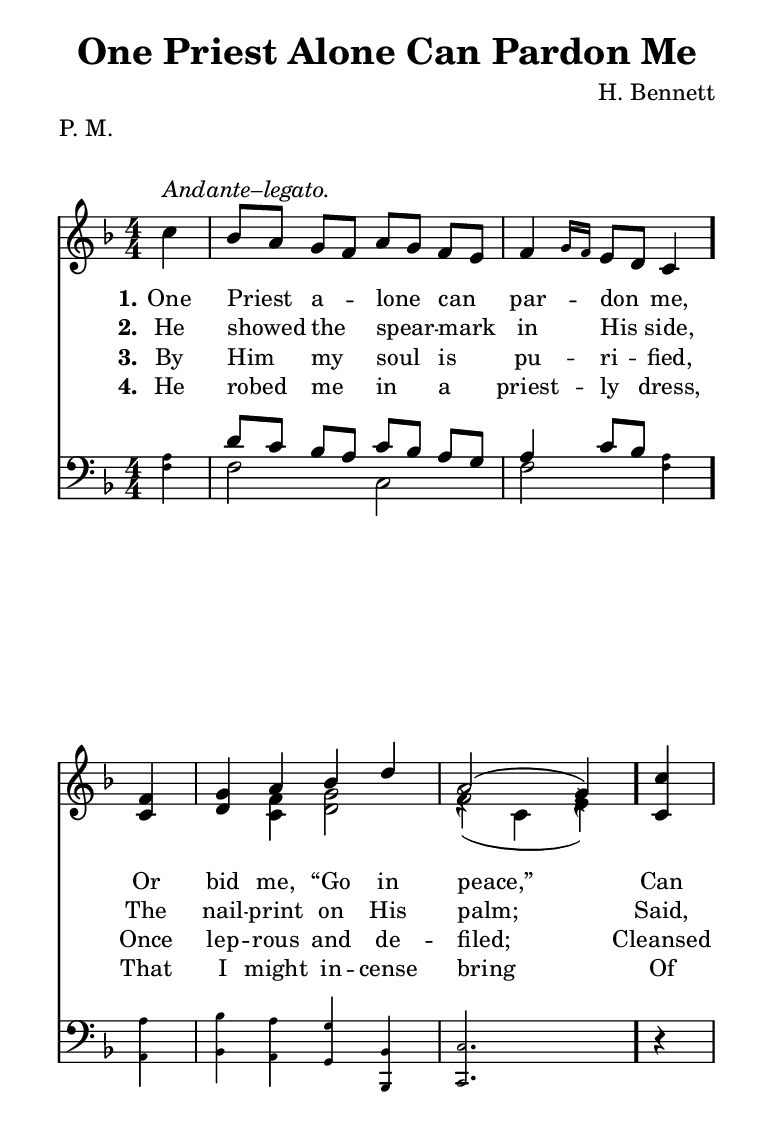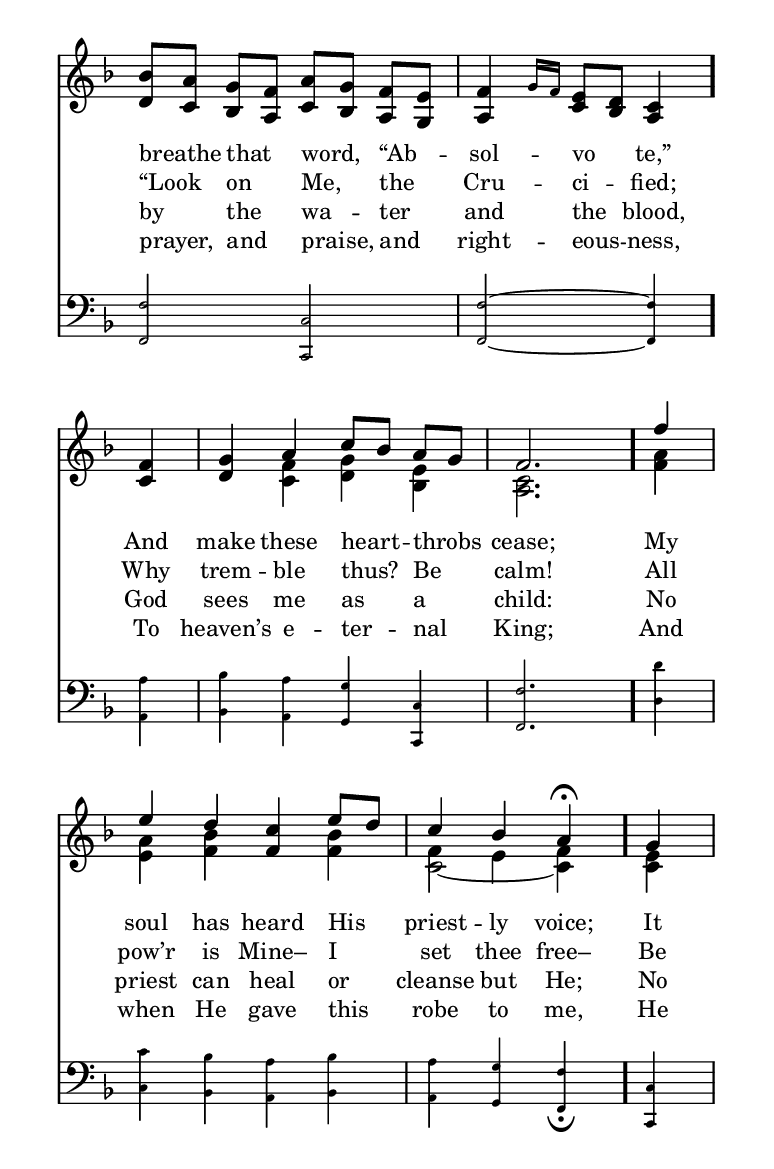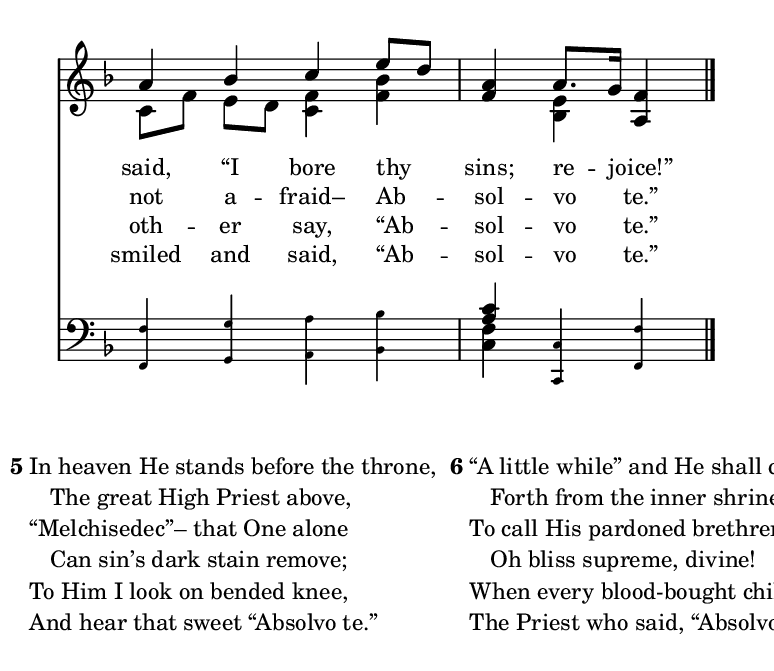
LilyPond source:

\include "common/global.ily"
\paper {
  \include "common/paper.ily"
}

\header{
  %gospel
  hymnnumber = "244"
  title = "One Priest Alone Can Pardon Me"
  tunename = ""
  meter = "P. M."
  poet = ""
  composer = "H. Bennett"
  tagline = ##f
}

ta = { \tempo 4=80 }
tb = { \tempo 4=40 }

global = {
  \include "common/overrides.ily"
  \override Staff.TimeSignature.style = #'numbered
  \time 4/4
  \override Score.MetronomeMark.transparent = ##t % hide all fermata changes too
  \ta
  \key f \major
  \partial 4
  \autoBeamOff
}

notesSoprano = {
\global
\relative c'' {

  c4^\markup{\italic{Andante–legato.}} | bes8[ a] g[ f] a[ g] f[ e] | f4 \grace { g16[ f] } e8[ d] c4
  f4 | g a bes d | a2( g4)
  \eogbreak
  c4 | bes8[ a] g[ f] a[ g] f[ e] | f4 \grace { g16[ f] } e8[ d] c4
  f4 | g a c8[ bes] a[ g] | f2.
  \eogbreak
  f'4 | e d c e8[ d] | c4 bes \tb a\fermata \ta
  g4 | a bes c e8[ d] | a4 a8.[ g16] f4

  \bar "|."

}
}

notesAlto = {
\global
\override NoteHead.font-size = #-4
\relative e' {

  s4 | s1 | s2.
  c4 | d4 <f c>4 <g d>2 | << { f2( e4) } { r4 c r } >> % TODO original has d2
  c4 | d8[ c] bes[ a] c[ bes] a[ g] | a4 c8[ bes] a4
  c4 | d4 <f c>4 <g d> <e bes> | <c a>2. % TODO original has d2
  <a' f>4 | <a e> <bes f> f <bes f> | << { f4 e f } { c2 ~ c4 } >>
  <e c>4 | c8[ f] e[ d] <f c>4 <bes f>4 | f <e bes>4 a,

}
}

notesTenor = {
\global
\override NoteHead.font-size = #-4
\relative a {

  a4 | d8[ c] bes[ a] c[ bes] a[ g] | a4 c8[ bes] a4
  a4 | bes4 a g bes, | c2.
  r4 | f2 c | f2 ~ f4
  a4 | bes a g c, | f2.
  d'4 | c bes a bes | a g f
  c4 | f g a bes | <c a> c, f

}
}

notesBass = {
\global
\override NoteHead.font-size = #-4
\relative f {

  f4 | f2 c | f f4
  a,4 | bes a g bes, | c2.
  r4 | f2 c | f2 ~ f4
  a4 | bes a g c, | f2.
  d'4 | c bes a bes | a g f_\fermata
  c4 | f g a bes | <f' c> c, f

}
}

wordsA = \lyricmode {
\set stanza = "1."

One Priest a -- lone can par -- don me, \bar "."
Or bid me, “Go in peace,” \bar "."
Can breathe that word, “Ab -- sol -- vo te,” \bar "."
And make these heart -- throbs cease; \bar "."
My soul has heard His priest -- ly voice; \bar "."
It said, “I bore thy sins; re -- joice!” \bar "."

}

wordsB = \lyricmode {
\set stanza = "2."

He showed the spear -- mark in His side,
The nail -- print on His palm;
Said, “Look on Me, the Cru -- ci -- fied;
Why trem -- ble thus? Be calm!
All pow’r is Mine– I set thee free–
Be not a -- fraid– Ab -- sol -- vo te.”

}

wordsC = \lyricmode {
\set stanza = "3."

By Him my soul is pu -- ri -- fied,
Once lep -- rous and de -- filed;
Cleansed by the wa -- ter and the blood,
God sees me as a child:
No priest can heal or cleanse but He;
No oth -- er say, “Ab -- sol -- vo te.”

}

wordsD = \lyricmode {
\set stanza = "4."

He robed me in a priest -- ly dress,
That I might in -- cense bring
Of prayer, and praise, and right -- eous -- ness,
To heaven’s e -- ter -- nal King;
And when He gave this robe to me,
He smiled and said, “Ab -- sol -- vo te.”

}

wordsE = \markuplist {

\line { In heaven He stands before the throne, }
\line { { \hspace #2 } The great High Priest above, }
\line { “Melchisedec”– that One alone }
\line { { \hspace #2 } Can sin’s dark stain remove; }
\line { To Him I look on bended knee, }
\line { And hear that sweet “Absolvo te.” }

}

wordsF = \markuplist {

\line { “A little while” and He shall come }
\line { { \hspace #2 } Forth from the inner shrine, }
\line { To call His pardoned brethren home; }
\line { { \hspace #2 } Oh bliss supreme, divine! }
\line { When every blood-bought child shall see }
\line { The Priest who said, “Absolvo te.” }

}

\score {
  \context ChoirStaff <<
    \context Staff = upper <<
      \set Staff.autoBeaming = ##f
      \set ChoirStaff.systemStartDelimiter = #'SystemStartBar
      \set ChoirStaff.printPartCombineTexts = ##f
      \partcombine #'(2 . 9) \notesSoprano \notesAlto
      \context NullVoice = sopranos { \voiceOne << \notesSoprano >> }
      \context NullVoice = altos { \voiceTwo << \notesAlto >> }
      \context Lyrics = one   \lyricsto sopranos \wordsA
      \context Lyrics = two   \lyricsto sopranos \wordsB
      \context Lyrics = three \lyricsto sopranos \wordsC
      \context Lyrics = four  \lyricsto sopranos \wordsD
    >>
    \context Staff = men <<
      \set Staff.autoBeaming = ##f
      \clef bass
      \set ChoirStaff.printPartCombineTexts = ##f
      \partcombine #'(2 . 9) \notesTenor \notesBass
      \context NullVoice = tenors { \voiceOne << \notesTenor >> }
      \context NullVoice = basses { \voiceTwo << \notesBass >> }
    >>
  >>
  \layout {
    \include "common/layout.ily"
  }
  \midi{
    \include "common/midi.ily"
  }
}

\noPageBreak

\markup { \fill-line {
  \hspace #0.1
  \line{ \bold 5 \column { \wordsE } }
  \hspace #0.1
  \line{ \bold 6 \column { \wordsF } }
  \hspace #0.1
} }

\version "2.19.49"  % necessary for upgrading to future LilyPond versions.

% vi:set et ts=2 sw=2 ai nocindent syntax=lilypond:
